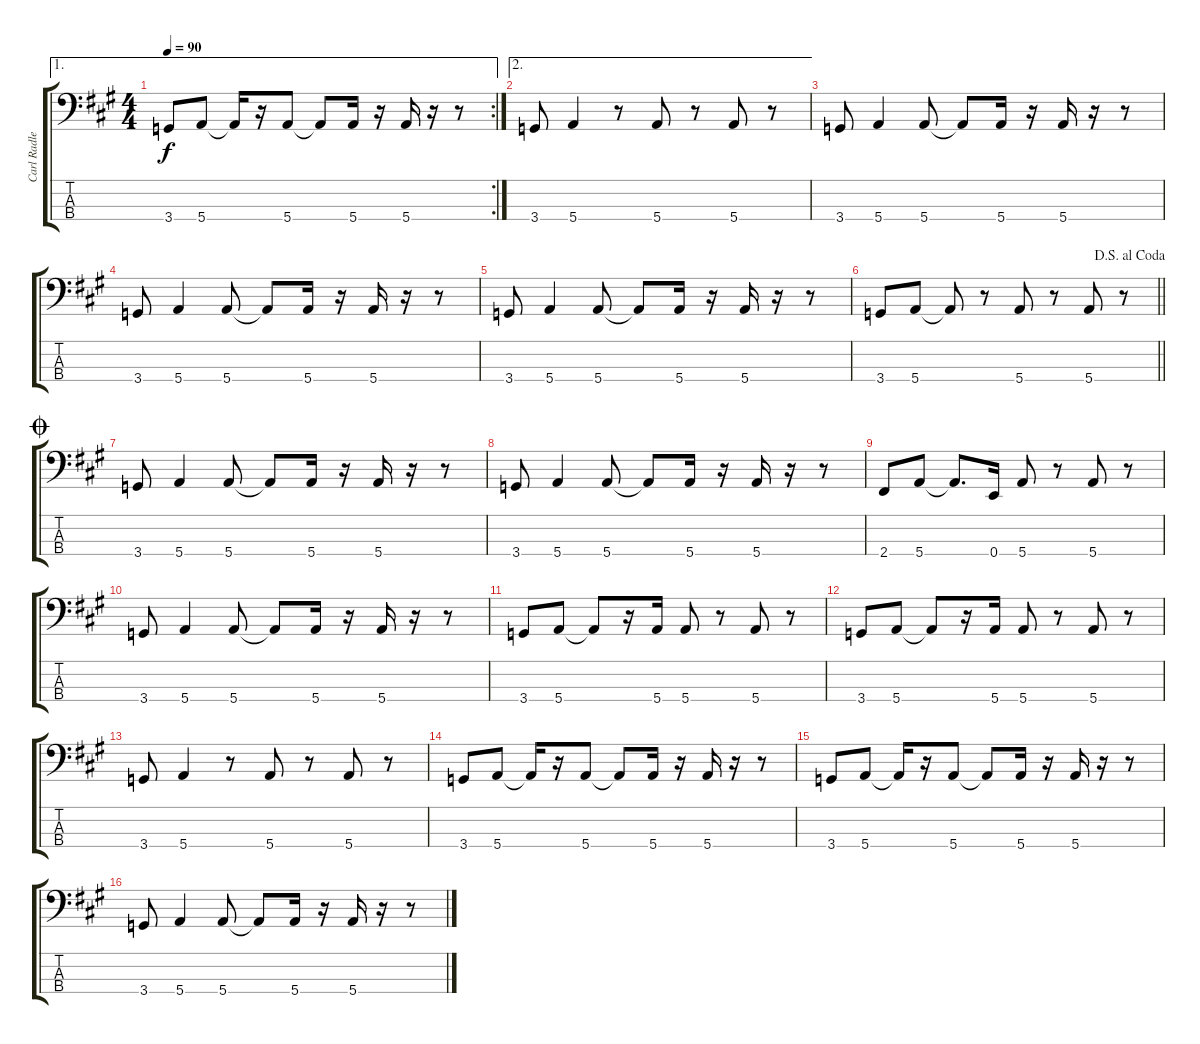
\track ("Carl Radle - Bass" "Carl Radle") {instrument electricbassfinger}
\staff {score tabs}
\tuning (G2 D2 A1 E1) {hide}
\ae 1
\rc 2
\ts (4 4)
\tempo 90
\clef f4
\ks a
3.4.8{dy f} 5.4.8 5.4{t}.16 r.16 5.4.8 5.4{t}.8 5.4.16 r.16 5.4.16 r.16 r.8 |
\ae 2
3.4.8 5.4.4 r.8 5.4.8 r.8 5.4.8 r.8 |
3.4.8 5.4.4 5.4.8 5.4{t}.8 5.4.16 r.16 5.4.16 r.16 r.8 |
3.4.8 5.4.4 5.4.8 5.4{t}.8 5.4.16 r.16 5.4.16 r.16 r.8 |
3.4.8 5.4.4 5.4.8 5.4{t}.8 5.4.16 r.16 5.4.16 r.16 r.8 |
\jump dalsegnoalcoda
\barLineRight lightlight
3.4.8 5.4.8 5.4{t}.8 r.8 5.4.8 r.8 5.4.8 r.8 |
\jump coda
3.4.8 5.4.4 5.4.8 5.4{t}.8 5.4.16 r.16 5.4.16 r.16 r.8 |
3.4.8 5.4.4 5.4.8 5.4{t}.8 5.4.16 r.16 5.4.16 r.16 r.8 |
2.4.8 5.4.8 5.4{t}.8{d} 0.4.16 5.4.8 r.8 5.4.8 r.8 |
3.4.8 5.4.4 5.4.8 5.4{t}.8 5.4.16 r.16 5.4.16 r.16 r.8 |
3.4.8 5.4.8 5.4{t}.8 r.16 5.4.16 5.4.8 r.8 5.4.8 r.8 |
3.4.8 5.4.8 5.4{t}.8 r.16 5.4.16 5.4.8 r.8 5.4.8 r.8 |
3.4.8 5.4.4 r.8 5.4.8 r.8 5.4.8 r.8 |
3.4.8 5.4.8 5.4{t}.16 r.16 5.4.8 5.4{t}.8 5.4.16 r.16 5.4.16 r.16 r.8 |
3.4.8 5.4.8 5.4{t}.16 r.16 5.4.8 5.4{t}.8 5.4.16 r.16 5.4.16 r.16 r.8 |
3.4.8 5.4.4 5.4.8 5.4{t}.8 5.4.16 r.16 5.4.16 r.16 r.8
